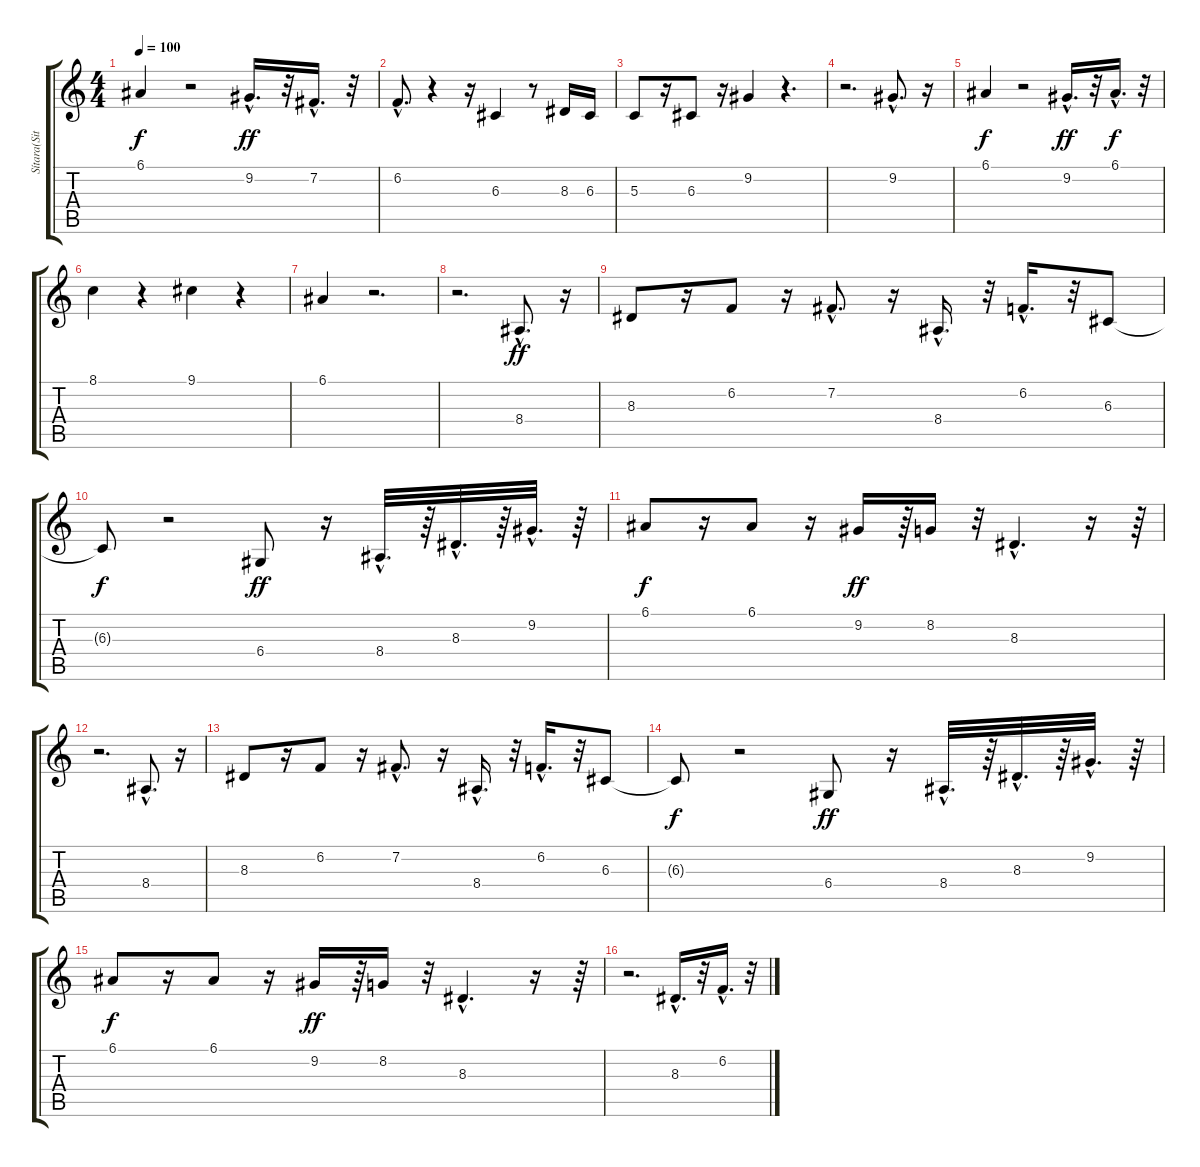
\track ("Sítara(Sitar)" "Sítara(Sit") {instrument sitar}
\staff {score tabs}
\tuning (E4 B3 G3 D3 A2 E2) {hide}
\ts (4 4)
\tempo 100
\clef g2
\ks c
6.1.4{dy f} r.2 9.2{hac}.16{d dy ff} r.32 7.2{hac}.16{d} r.32 |
6.2{hac}.8{d} r.4 r.16 6.3.4 r.8 8.3.16 6.3.16 |
5.3.8 r.16 6.3.8 r.16 9.2.4 r.4{d} |
r.2{d} 9.2{hac}.8{d} r.16 |
6.1.4{dy f} r.2 9.2{hac}.16{d dy ff} r.32 6.1{hac}.16{d dy f} r.32 |
8.1.4 r.4 9.1.4 r.4 |
6.1.4 r.2{d} |
r.2{d} 8.4{hac}.8{d dy ff} r.16 |
8.3.8 r.16 6.2.8 r.16 7.2{hac}.8{d} r.16 8.4{hac}.16{d} r.32 6.2{hac}.16{d} r.32 6.3.8 |
6.3{t}.8{dy f} r.2 6.4.8{dy ff} r.16 8.4{hac}.32{d} r.64 8.3{hac}.32{d} r.64 9.2{hac}.32{d} r.64 |
6.1.8{dy f} r.16 6.1.8 r.16 9.2.16{dy ff} r.64 8.2.16 r.32 8.3{hac}.4{d} r.16 r.64 |
r.2{d} 8.4{hac}.8{d} r.16 |
8.3.8 r.16 6.2.8 r.16 7.2{hac}.8{d} r.16 8.4{hac}.16{d} r.32 6.2{hac}.16{d} r.32 6.3.8 |
6.3{t}.8{dy f} r.2 6.4.8{dy ff} r.16 8.4{hac}.32{d} r.64 8.3{hac}.32{d} r.64 9.2{hac}.32{d} r.64 |
6.1.8{dy f} r.16 6.1.8 r.16 9.2.16{dy ff} r.64 8.2.16 r.32 8.3{hac}.4{d} r.16 r.64 |
r.2{d} 8.3{hac}.16{d} r.32 6.2{hac}.16{d} r.32
